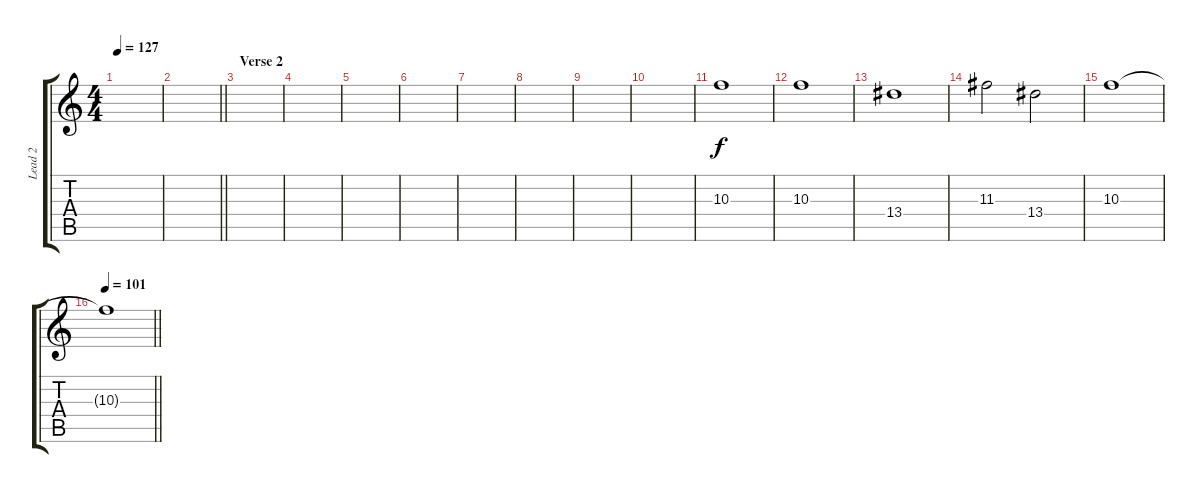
\track ("Lead 2" "Lead 2") {instrument distortionguitar}
\staff {score tabs}
\tuning (E4 B3 G3 D3 A2 E2) {hide}
\ts (4 4)
\tempo 127
\clef g2
\ks c
|
\barLineRight lightlight
|
\section ("" "Verse 2")
|
|
|
|
|
|
|
|
10.3.1 |
10.3.1 |
13.4.1 |
11.3.2 13.4.2 |
10.3.1 |
\tempo 101
\barLineRight lightlight
10.3{t}.1
